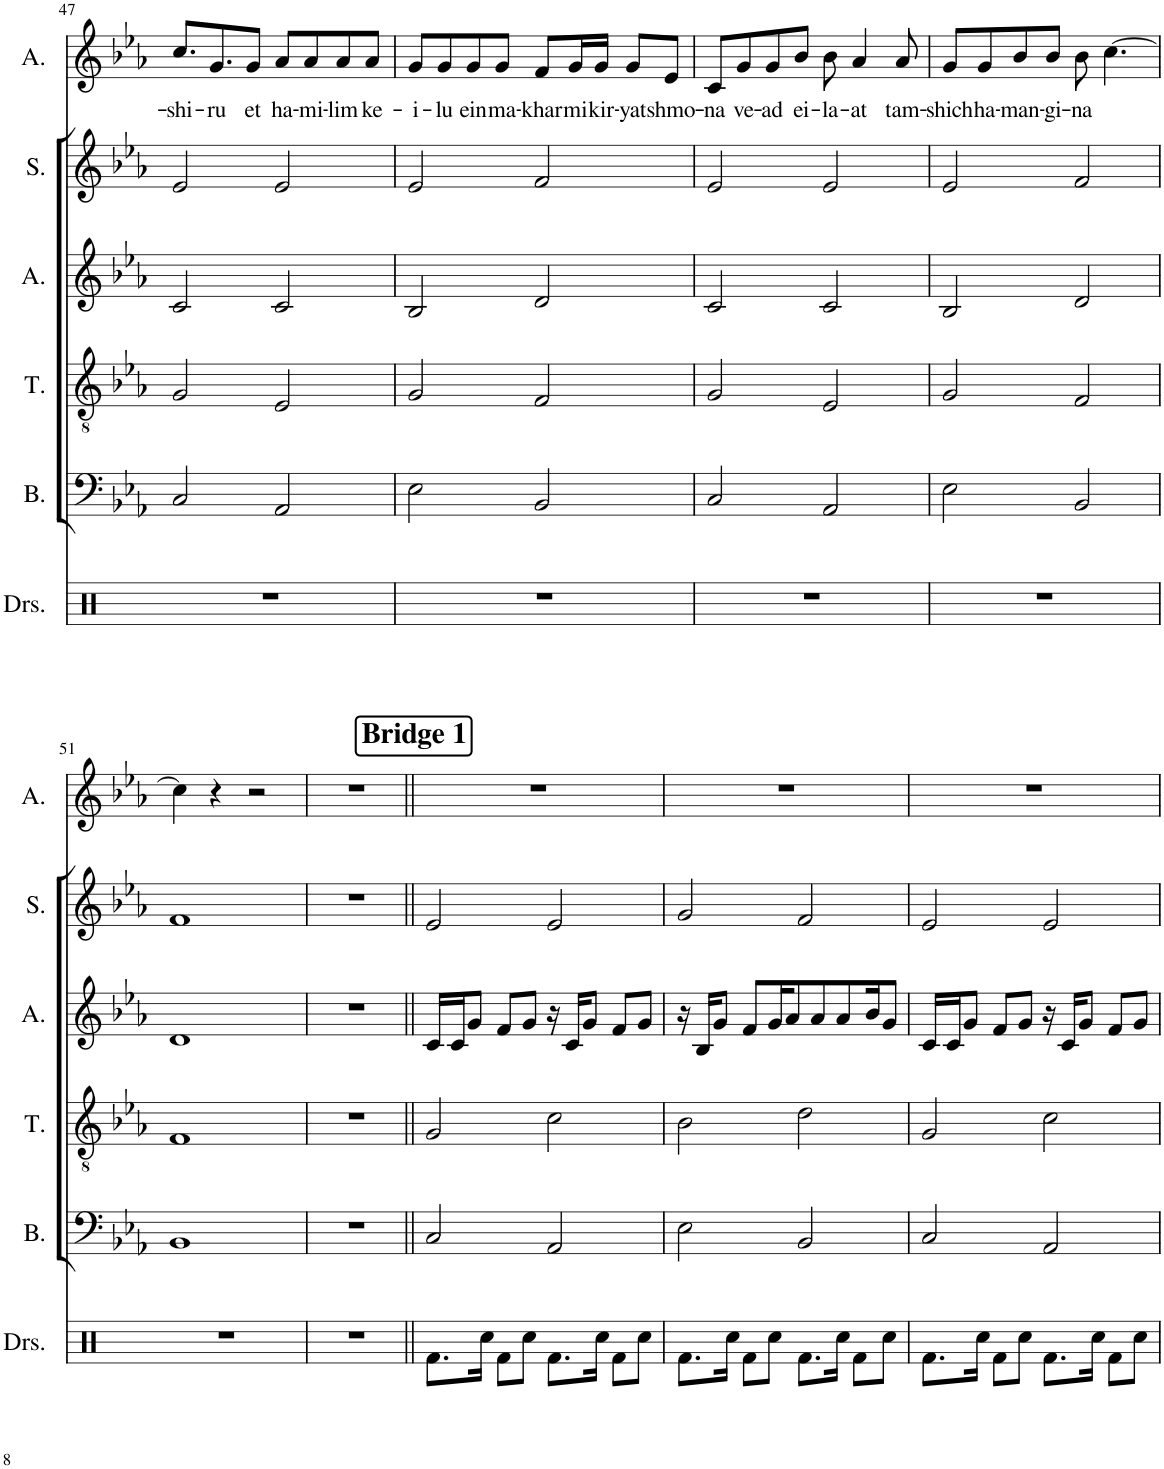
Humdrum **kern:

**kern	**kern	**kern	**kern	**kern	**kern	**text
*part6	*part5	*part4	*part3	*part2	*part1	*part1
*staff6	*staff5	*staff4	*staff3	*staff2	*staff1	*staff1
*I"Drumset	*I"Bass	*I"Tenor	*I"Alto	*I"Soprano	*I"Alto	*
*I'Drs.	*I'B.	*I'T.	*I'A.	*I'S.	*I'A.	*
!!LO:PB:g=z
*clefX	*clefF4	*clefGv2	*clefG2	*clefG2	*clefG2	*
*k[b-e-a-]	*k[b-e-a-]	*k[b-e-a-]	*k[b-e-a-]	*k[b-e-a-]	*k[b-e-a-]	*
*M4/4	*M4/4	*M4/4	*M4/4	*M4/4	*M4/4	*
=47	=47	=47	=47	=47	=47	=47
!	!	!	!	!	!	!LO:LY:b
1r	2C/	2G/	2c/	2e-/	8.cc/L	-shi-
!	!	!	!	!	!	!LO:LY:b
.	.	.	.	.	8.g/	-ru
!	!	!	!	!	!	!LO:LY:b
.	.	.	.	.	8g/J	et
!	!	!	!	!	!	!LO:LY:b
.	2AA-/	2E-/	2c/	2e-/	8a-/L	ha-
!	!	!	!	!	!	!LO:LY:b
.	.	.	.	.	8a-/	-mi-
!	!	!	!	!	!	!LO:LY:b
.	.	.	.	.	8a-/	-lim
!	!	!	!	!	!	!LO:LY:b
.	.	.	.	.	8a-/J	ke-
=48	=48	=48	=48	=48	=48	=48
!	!	!	!	!	!	!LO:LY:b
1r	2E-\	2G/	2B-/	2e-/	8g/L	-i-
!	!	!	!	!	!	!LO:LY:b
.	.	.	.	.	8g/	-lu
!	!	!	!	!	!	!LO:LY:b
.	.	.	.	.	8g/	ein
!	!	!	!	!	!	!LO:LY:b
.	.	.	.	.	8g/J	ma-
!	!	!	!	!	!	!LO:LY:b
.	2BB-/	2F/	2d/	2f/	8f/L	-khar
!	!	!	!	!	!	!LO:LY:b
.	.	.	.	.	16g/L	mi
!	!	!	!	!	!	!LO:LY:b
.	.	.	.	.	16g/JJ	kir-
!	!	!	!	!	!	!LO:LY:b
.	.	.	.	.	8g/L	-yat
!	!	!	!	!	!	!LO:LY:b
.	.	.	.	.	8e-/J	shmo-
=49	=49	=49	=49	=49	=49	=49
!	!	!	!	!	!	!LO:LY:b
1r	2C/	2G/	2c/	2e-/	8c/L	na
!	!	!	!	!	!	!LO:LY:b
.	.	.	.	.	8g/	ve-
!	!	!	!	!	!	!LO:LY:b
.	.	.	.	.	8g/	-ad
!	!	!	!	!	!	!LO:LY:b
.	.	.	.	.	8b-/J	ei-
!	!	!	!	!	!	!LO:LY:b
.	2AA-/	2E-/	2c/	2e-/	8b-\	-la-
!	!	!	!	!	!	!LO:LY:b
.	.	.	.	.	4a-/	-at
!	!	!	!	!	!	!LO:LY:b
.	.	.	.	.	8a-/	tam-
=50	=50	=50	=50	=50	=50	=50
!	!	!	!	!	!	!LO:LY:b
1r	2E-\	2G/	2B-/	2e-/	8g/L	-shich
!	!	!	!	!	!	!LO:LY:b
.	.	.	.	.	8g/	ha-
!	!	!	!	!	!	!LO:LY:b
.	.	.	.	.	8b-/	-man-
!	!	!	!	!	!	!LO:LY:b
.	.	.	.	.	8b-/J	-gi-
!	!	!	!	!	!	!LO:LY:b
.	2BB-/	2F/	2d/	2f/	8b-\	-na
.	.	.	.	.	[4.cc\	.
!!LO:LB:g=z
=51	=51	=51	=51	=51	=51	=51
1r	1BB-	1F	1d	1f	4cc\]	.
.	.	.	.	.	4r	.
.	.	.	.	.	2r	.
=52	=52	=52	=52	=52	=52	=52
1r	1r	1r	1r	1r	1r	.
!!LO:REH:place=s1:a:B:cj:fs=14:t=Bridge 1
=53||	=53||	=53||	=53||	=53||	=53||	=53||
8.Rf\L	2C/	2G/	16c/LL	2e-/	1r	.
.	.	.	16c/J	.	.	.
.	.	.	8g/J	.	.	.
16Rcc\Jk	.	.	.	.	.	.
8Rf\L	.	.	8f/L	.	.	.
8Rcc\J	.	.	8g/J	.	.	.
8.Rf\L	2AA-/	2c\	16r	2e-/	.	.
.	.	.	16c/KL	.	.	.
.	.	.	8g/J	.	.	.
16Rcc\Jk	.	.	.	.	.	.
8Rf\L	.	.	8f/L	.	.	.
8Rcc\J	.	.	8g/J	.	.	.
=54	=54	=54	=54	=54	=54	=54
8.Rf\L	2E-\	2B-\	16r	2g/	1r	.
.	.	.	16B-/KL	.	.	.
.	.	.	8g/J	.	.	.
16Rcc\Jk	.	.	.	.	.	.
8Rf\L	.	.	8f/L	.	.	.
8Rcc\J	.	.	16g/K	.	.	.
.	.	.	8a-/	.	.	.
8.Rf\L	2BB-/	2d\	.	2f/	.	.
.	.	.	8a-/	.	.	.
16Rcc\Jk	.	.	8a-/	.	.	.
8Rf\L	.	.	.	.	.	.
.	.	.	16b-/K	.	.	.
8Rcc\J	.	.	8g/J	.	.	.
=55	=55	=55	=55	=55	=55	=55
8.Rf\L	2C/	2G/	16c/LL	2e-/	1r	.
.	.	.	16c/J	.	.	.
.	.	.	8g/J	.	.	.
16Rcc\Jk	.	.	.	.	.	.
8Rf\L	.	.	8f/L	.	.	.
8Rcc\J	.	.	8g/J	.	.	.
8.Rf\L	2AA-/	2c\	16r	2e-/	.	.
.	.	.	16c/KL	.	.	.
.	.	.	8g/J	.	.	.
16Rcc\Jk	.	.	.	.	.	.
8Rf\L	.	.	8f/L	.	.	.
8Rcc\J	.	.	8g/J	.	.	.
=	=	=	=	=	=	=
*-	*-	*-	*-	*-	*-	*-
